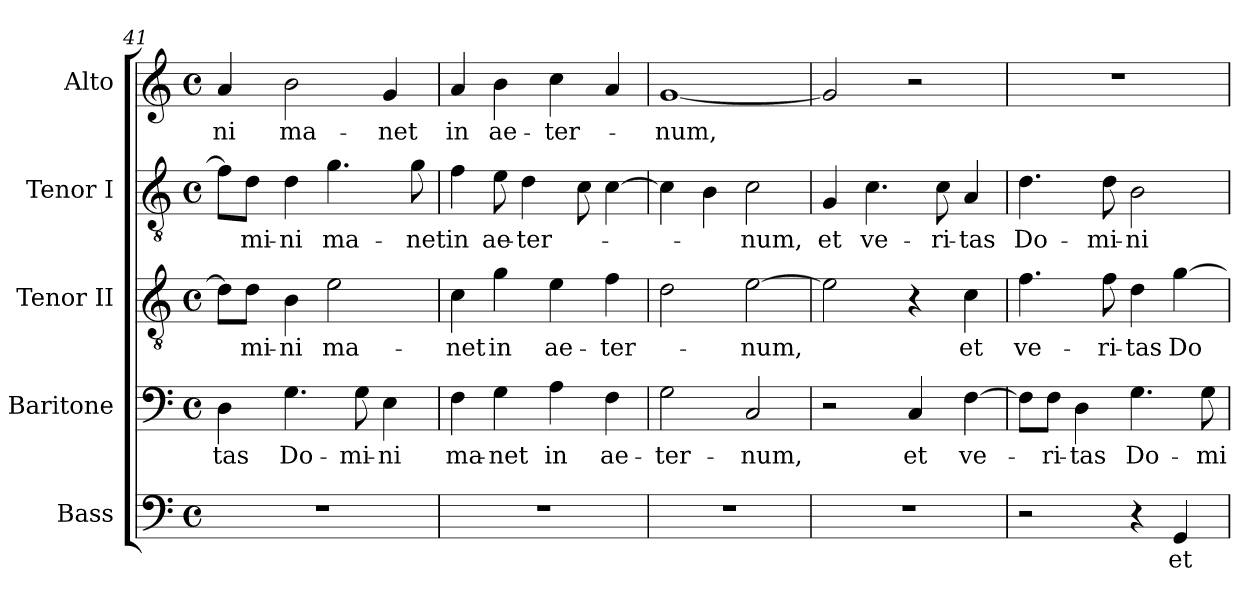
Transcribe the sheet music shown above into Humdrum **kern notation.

**kern	**text	**kern	**text	**kern	**text	**kern	**text	**kern	**text
*part5	*part5	*part4	*part4	*part3	*part3	*part2	*part2	*part1	*part1
*staff5	*staff5	*staff4	*staff4	*staff3	*staff3	*staff2	*staff2	*staff1	*staff1
*I"Bass	*	*I"Baritone	*	*I"Tenor II	*	*I"Tenor I	*	*I"Alto	*
!!LO:PB:g=z
*clefF4	*	*clefF4	*	*clefGv2	*	*clefGv2	*	*clefG2	*
*	*	*ITrd7c12	*	*	*	*	*	*	*
*k[]	*	*k[]	*	*k[]	*	*k[]	*	*k[]	*
*C:	*	*C:	*	*C:	*	*C:	*	*C:	*
*M4/4	*	*M4/4	*	*M4/4	*	*M4/4	*	*M4/4	*
*met(c)	*	*met(c)	*	*met(c)	*	*met(c)	*	*met(c)	*
=41	=41	=41	=41	=41	=41	=41	=41	=41	=41
!	!	!	!LO:LY:b:color=#000000	!	!	!	!	!	!
!	!	!	!	!	!	!	!	!	!LO:LY:b:color=#000000
1r	.	4DDi\	-tas	8di\L]	.	8fi\L]	.	4ai/	-ni
!	!	!	!	!	!LO:LY:b:color=#000000	!	!	!	!
!	!	!	!	!	!	!	!LO:LY:b:color=#000000	!	!
.	.	.	.	8di\J	-mi-	8di\J	-mi-	.	.
!	!	!	!LO:LY:b:color=#000000	!	!	!	!	!	!
!	!	!	!	!	!LO:LY:b:color=#000000	!	!	!	!
!	!	!	!	!	!	!	!LO:LY:b:color=#000000	!	!
!	!	!	!	!	!	!	!	!	!LO:LY:b:color=#000000
.	.	4.GGi\	Do-	4Bi\	-ni	4di\	-ni	2bi\	ma-
!	!	!	!	!	!LO:LY:b:color=#000000	!	!	!	!
!	!	!	!	!	!	!	!LO:LY:b:color=#000000	!	!
.	.	.	.	2ei\	ma-	4.gi\	ma-	.	.
!	!	!	!LO:LY:b:color=#000000	!	!	!	!	!	!
.	.	8GGi\	-mi-	.	.	.	.	.	.
!	!	!	!LO:LY:b:color=#000000	!	!	!	!	!	!
!	!	!	!	!	!	!	!	!	!LO:LY:b:color=#000000
.	.	4EEi\	-ni	.	.	.	.	4gi/	-net
!	!	!	!	!	!	!	!LO:LY:b:color=#000000	!	!
.	.	.	.	.	.	8gi\	-net	.	.
=42	=42	=42	=42	=42	=42	=42	=42	=42	=42
!	!	!	!LO:LY:b:color=#000000	!	!	!	!	!	!
!	!	!	!	!	!LO:LY:b:color=#000000	!	!	!	!
!	!	!	!	!	!	!	!LO:LY:b:color=#000000	!	!
!	!	!	!	!	!	!	!	!	!LO:LY:b:color=#000000
1r	.	4FFi\	ma-	4ci\	-net	4fi\	in	4ai/	in
!	!	!	!LO:LY:b:color=#000000	!	!	!	!	!	!
!	!	!	!	!	!LO:LY:b:color=#000000	!	!	!	!
!	!	!	!	!	!	!	!LO:LY:b:color=#000000	!	!
!	!	!	!	!	!	!	!	!	!LO:LY:b:color=#000000
.	.	4GGi\	-net	4gi\	in	8ei\	ae-	4bi\	ae-
!	!	!	!	!	!	!	!LO:LY:b:color=#000000	!	!
.	.	.	.	.	.	4di\	-ter-	.	.
!	!	!	!LO:LY:b:color=#000000	!	!	!	!	!	!
!	!	!	!	!	!LO:LY:b:color=#000000	!	!	!	!
!	!	!	!	!	!	!	!	!	!LO:LY:b:color=#000000
.	.	4AAi\	in	4ei\	ae-	.	.	4cci\	-ter-
.	.	.	.	.	.	8ci\	.	.	.
!	!	!	!LO:LY:b:color=#000000	!	!	!	!	!	!
!	!	!	!	!	!LO:LY:b:color=#000000	!	!	!	!
.	.	4FFi\	ae-	4fi\	-ter-	[>4ci\	.	4ai/	.
=43	=43	=43	=43	=43	=43	=43	=43	=43	=43
!	!	!	!LO:LY:b:color=#000000	!	!	!	!	!	!
!	!	!	!	!	!	!	!	!	!LO:LY:b:color=#000000
1r	.	2GGi\	-ter-	2di\	.	4ci\]	.	[<1gi	-num,
.	.	.	.	.	.	4Bi\	.	.	.
!	!	!	!LO:LY:b:color=#000000	!	!	!	!	!	!
!	!	!	!	!	!LO:LY:b:color=#000000	!	!	!	!
!	!	!	!	!	!	!	!LO:LY:b:color=#000000	!	!
.	.	2CCi/	-num,	[>2ei\	-num,	2ci\	-num,	.	.
=44	=44	=44	=44	=44	=44	=44	=44	=44	=44
!	!	!	!	!	!	!	!LO:LY:b:color=#000000	!	!
1r	.	2r	.	2ei\]	.	4Gi/	et	2gi/]	.
!	!	!	!	!	!	!	!LO:LY:b:color=#000000	!	!
.	.	.	.	.	.	4.ci\	ve-	.	.
!	!	!	!LO:LY:b:color=#000000	!	!	!	!	!	!
.	.	4CCi/	et	4r	.	.	.	2r	.
!	!	!	!	!	!	!	!LO:LY:b:color=#000000	!	!
.	.	.	.	.	.	8ci\	-ri-	.	.
!	!	!	!LO:LY:b:color=#000000	!	!	!	!	!	!
!	!	!	!	!	!LO:LY:b:color=#000000	!	!	!	!
!	!	!	!	!	!	!	!LO:LY:b:color=#000000	!	!
.	.	[>4FFi\	ve-	4ci\	et	4Ai/	-tas	.	.
=45	=45	=45	=45	=45	=45	=45	=45	=45	=45
!	!	!	!	!	!LO:LY:b:color=#000000	!	!	!	!
!	!	!	!	!	!	!	!LO:LY:b:color=#000000	!	!
2r	.	8FFi\L]	.	4.fi\	ve-	4.di\	Do-	1r	.
!	!	!	!LO:LY:b:color=#000000	!	!	!	!	!	!
.	.	8FFi\J	-ri-	.	.	.	.	.	.
!	!	!	!LO:LY:b:color=#000000	!	!	!	!	!	!
.	.	4DDi\	-tas	.	.	.	.	.	.
!	!	!	!	!	!LO:LY:b:color=#000000	!	!	!	!
!	!	!	!	!	!	!	!LO:LY:b:color=#000000	!	!
.	.	.	.	8fi\	-ri-	8di\	-mi-	.	.
!	!	!	!LO:LY:b:color=#000000	!	!	!	!	!	!
!	!	!	!	!	!LO:LY:b:color=#000000	!	!	!	!
!	!	!	!	!	!	!	!LO:LY:b:color=#000000	!	!
4r	.	4.GGi\	Do-	4di\	-tas	2Bi\	-ni	.	.
!	!LO:LY:b:color=#000000	!	!	!	!	!	!	!	!
!	!	!	!	!	!LO:LY:b:color=#000000	!	!	!	!
4GGi/	et	.	.	[>4gi\	Do-	.	.	.	.
!	!	!	!LO:LY:b:color=#000000	!	!	!	!	!	!
.	.	8GGi\	-mi-	.	.	.	.	.	.
=	=	=	=	=	=	=	=	=	=
*-	*-	*-	*-	*-	*-	*-	*-	*-	*-
